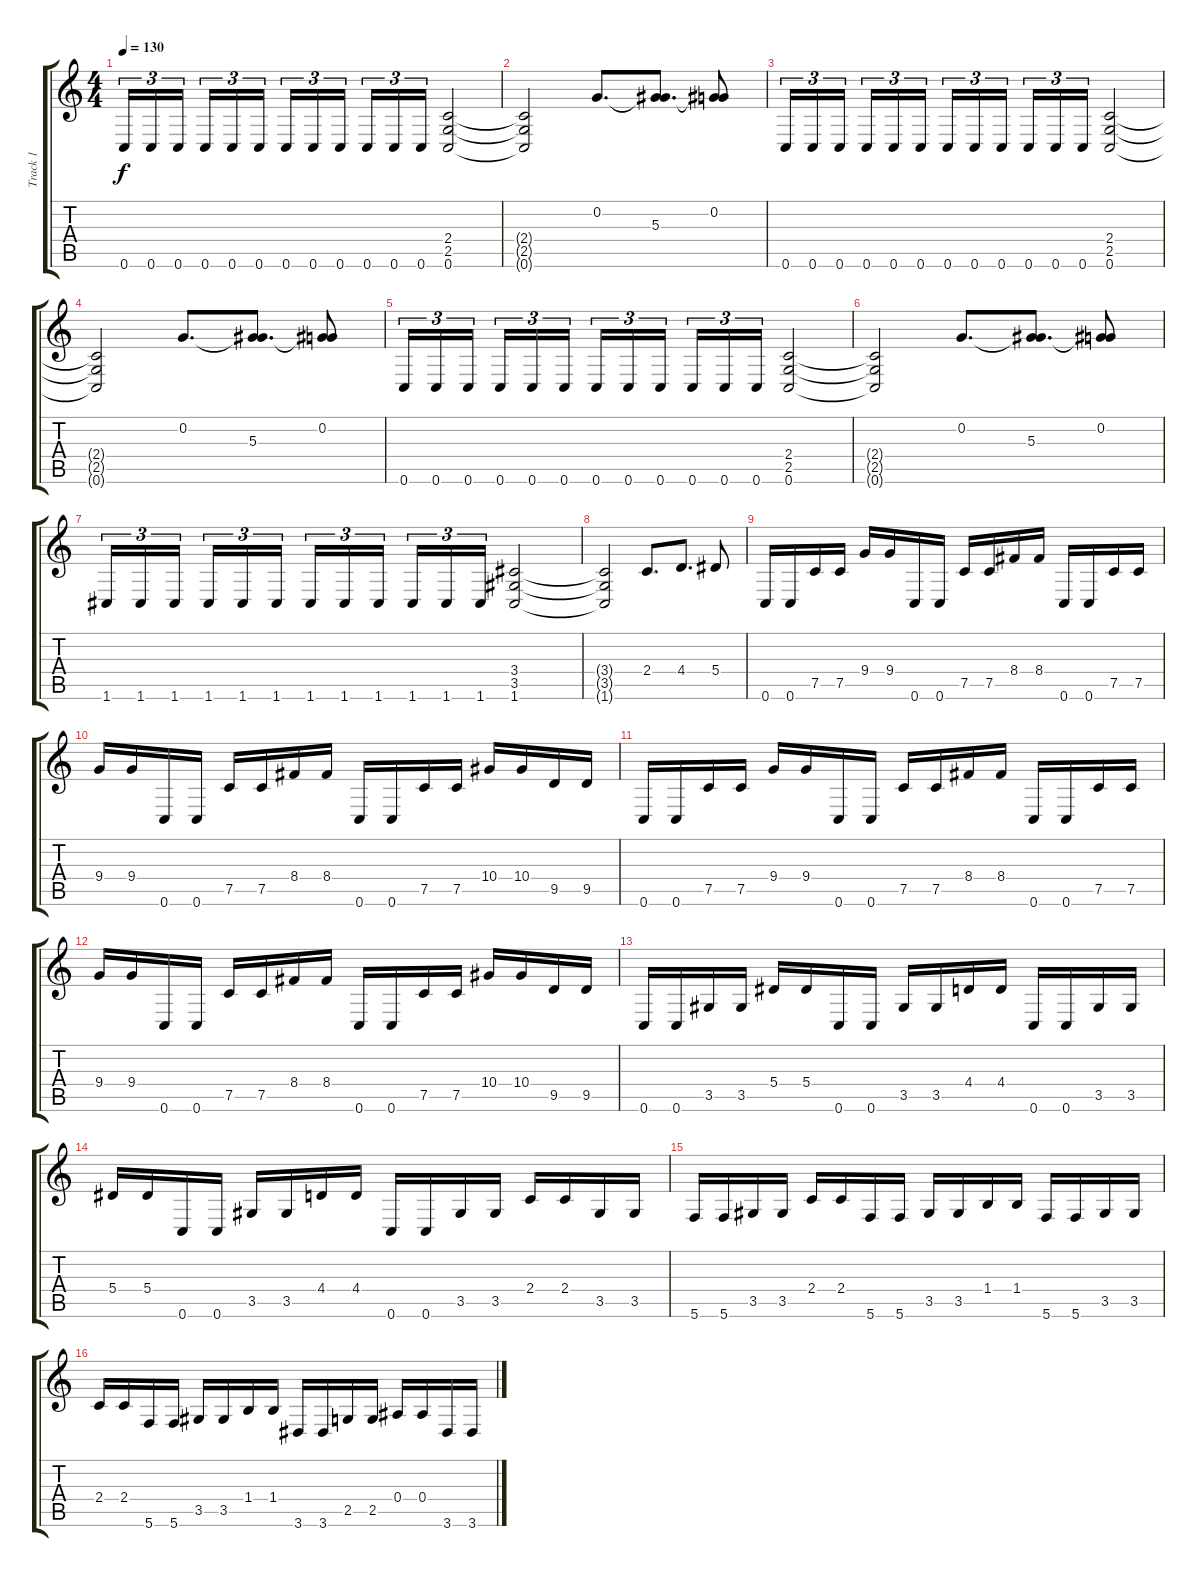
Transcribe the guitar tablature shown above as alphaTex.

\track ("Track 1" "Track 1") {instrument distortionguitar}
\staff {score tabs}
\tuning (C4 G3 Eb3 Bb2 F2 C2) {hide}
\ts (4 4)
\tempo 130
\clef g2
\ks c
0.6.16{tu (3 2) dy f} 0.6.16{tu (3 2)} 0.6.16{tu (3 2)} 0.6.16{tu (3 2)} 0.6.16{tu (3 2)} 0.6.16{tu (3 2)} 0.6.16{tu (3 2)} 0.6.16{tu (3 2)} 0.6.16{tu (3 2)} 0.6.16{tu (3 2)} 0.6.16{tu (3 2)} 0.6.16{tu (3 2)} (2.4 2.5 0.6).2 |
(2.4{t} 2.5{t} 0.6{t}).2 0.2.8{d} (0.2{t} 5.3).8{d} (0.2 5.3{t}).8 |
0.6.16{tu (3 2)} 0.6.16{tu (3 2)} 0.6.16{tu (3 2)} 0.6.16{tu (3 2)} 0.6.16{tu (3 2)} 0.6.16{tu (3 2)} 0.6.16{tu (3 2)} 0.6.16{tu (3 2)} 0.6.16{tu (3 2)} 0.6.16{tu (3 2)} 0.6.16{tu (3 2)} 0.6.16{tu (3 2)} (2.4 2.5 0.6).2 |
(2.4{t} 2.5{t} 0.6{t}).2 0.2.8{d} (0.2{t} 5.3).8{d} (0.2 5.3{t}).8 |
0.6.16{tu (3 2)} 0.6.16{tu (3 2)} 0.6.16{tu (3 2)} 0.6.16{tu (3 2)} 0.6.16{tu (3 2)} 0.6.16{tu (3 2)} 0.6.16{tu (3 2)} 0.6.16{tu (3 2)} 0.6.16{tu (3 2)} 0.6.16{tu (3 2)} 0.6.16{tu (3 2)} 0.6.16{tu (3 2)} (2.4 2.5 0.6).2 |
(2.4{t} 2.5{t} 0.6{t}).2 0.2.8{d} (0.2{t} 5.3).8{d} (0.2 5.3{t}).8 |
1.6.16{tu (3 2)} 1.6.16{tu (3 2)} 1.6.16{tu (3 2)} 1.6.16{tu (3 2)} 1.6.16{tu (3 2)} 1.6.16{tu (3 2)} 1.6.16{tu (3 2)} 1.6.16{tu (3 2)} 1.6.16{tu (3 2)} 1.6.16{tu (3 2)} 1.6.16{tu (3 2)} 1.6.16{tu (3 2)} (3.4 3.5 1.6).2 |
(3.4{t} 3.5{t} 1.6{t}).2 2.4.8{d} 4.4.8{d} 5.4.8 |
0.6.16 0.6.16 7.5.16 7.5.16 9.4.16 9.4.16 0.6.16 0.6.16 7.5.16 7.5.16 8.4.16 8.4.16 0.6.16 0.6.16 7.5.16 7.5.16 |
9.4.16 9.4.16 0.6.16 0.6.16 7.5.16 7.5.16 8.4.16 8.4.16 0.6.16 0.6.16 7.5.16 7.5.16 10.4.16 10.4.16 9.5.16 9.5.16 |
0.6.16 0.6.16 7.5.16 7.5.16 9.4.16 9.4.16 0.6.16 0.6.16 7.5.16 7.5.16 8.4.16 8.4.16 0.6.16 0.6.16 7.5.16 7.5.16 |
9.4.16 9.4.16 0.6.16 0.6.16 7.5.16 7.5.16 8.4.16 8.4.16 0.6.16 0.6.16 7.5.16 7.5.16 10.4.16 10.4.16 9.5.16 9.5.16 |
0.6.16 0.6.16 3.5.16 3.5.16 5.4.16 5.4.16 0.6.16 0.6.16 3.5.16 3.5.16 4.4.16 4.4.16 0.6.16 0.6.16 3.5.16 3.5.16 |
5.4.16 5.4.16 0.6.16 0.6.16 3.5.16 3.5.16 4.4.16 4.4.16 0.6.16 0.6.16 3.5.16 3.5.16 2.4.16 2.4.16 3.5.16 3.5.16 |
5.6.16 5.6.16 3.5.16 3.5.16 2.4.16 2.4.16 5.6.16 5.6.16 3.5.16 3.5.16 1.4.16 1.4.16 5.6.16 5.6.16 3.5.16 3.5.16 |
2.4.16 2.4.16 5.6.16 5.6.16 3.5.16 3.5.16 1.4.16 1.4.16 3.6.16 3.6.16 2.5.16 2.5.16 0.4.16 0.4.16 3.6.16 3.6.16
